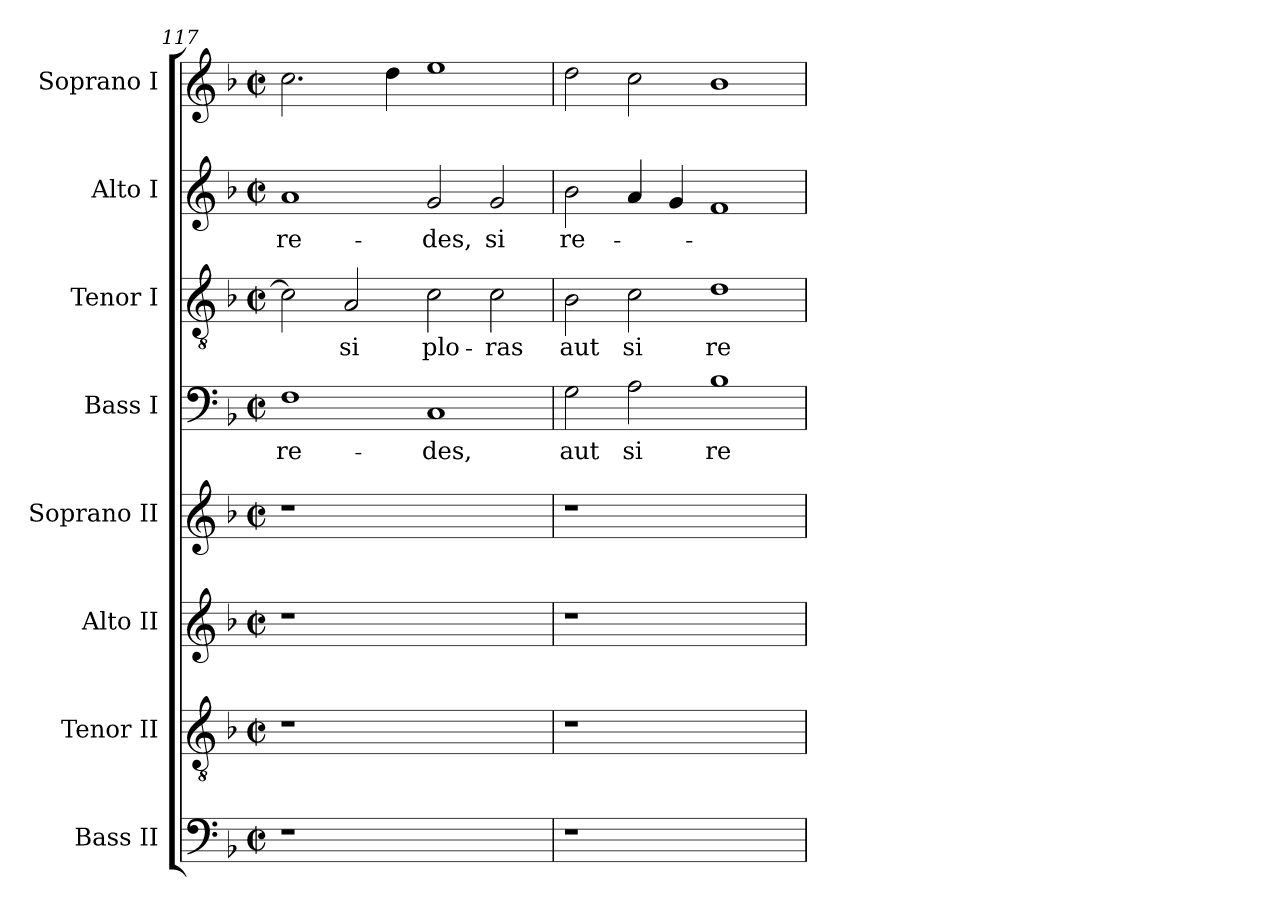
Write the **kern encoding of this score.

**kern	**kern	**kern	**kern	**kern	**text	**kern	**text	**kern	**text	**kern
*part8	*part7	*part6	*part5	*part4	*part4	*part3	*part3	*part2	*part2	*part1
*staff8	*staff7	*staff6	*staff5	*staff4	*staff4	*staff3	*staff3	*staff2	*staff2	*staff1
*I"Bass II	*I"Tenor II	*I"Alto II	*I"Soprano II	*I"Bass I	*	*I"Tenor I	*	*I"Alto I	*	*I"Soprano I
*I'B. II	*I'T. II	*I'A. II	*	*I'B. I	*	*I'T. I	*	*I'A. I	*	*
*clefF4	*clefGv2	*clefG2	*clefG2	*clefF4	*	*clefGv2	*	*clefG2	*	*clefG2
*	*ITrd7c12	*	*	*	*	*ITrd7c12	*	*	*	*
*k[b-]	*k[b-]	*k[b-]	*k[b-]	*k[b-]	*	*k[b-]	*	*k[b-]	*	*k[b-]
*F:	*F:	*F:	*F:	*F:	*	*F:	*	*F:	*	*F:
*M2/2	*M2/2	*M2/2	*M2/2	*M2/2	*	*M2/2	*	*M2/2	*	*M2/2
*met(c|)	*met(c|)	*met(c|)	*met(c|)	*met(c|)	*	*met(c|)	*	*met(c|)	*	*met(c|)
=117	=117	=117	=117	=117	=117	=117	=117	=117	=117	=117
!LO:N:vis=1	!LO:N:vis=1	!LO:N:vis=1	!LO:N:vis=1	!	!	!	!	!	!	!
!	!	!	!	!	!LO:LY:b:color=#000000	!	!	!	!	!
!	!	!	!	!	!	!	!	!	!LO:LY:b:color=#000000	!
1r	1r	1r	1r	1Fi	re-	2Ci\]	.	1ai	re-	2.cci\
!	!	!	!	!	!	!	!LO:LY:b:color=#000000	!	!	!
.	.	.	.	.	.	2AAi/	si	.	.	.
.	.	.	.	.	.	.	.	.	.	4ddi\
!	!	!	!	!	!LO:LY:b:color=#000000	!	!	!	!	!
!	!	!	!	!	!	!	!LO:LY:b:color=#000000	!	!	!
!	!	!	!	!	!	!	!	!	!LO:LY:b:color=#000000	!
1ryy	1ryy	1ryy	1ryy	1Ci	-des,	2Ci\	plo-	2gi/	-des,	1eei
!	!	!	!	!	!	!	!LO:LY:b:color=#000000	!	!	!
!	!	!	!	!	!	!	!	!	!LO:LY:b:color=#000000	!
.	.	.	.	.	.	2Ci\	-ras	2gi/	si	.
=118	=118	=118	=118	=118	=118	=118	=118	=118	=118	=118
!LO:N:vis=1	!LO:N:vis=1	!LO:N:vis=1	!LO:N:vis=1	!	!	!	!	!	!	!
!	!	!	!	!	!LO:LY:b:color=#000000	!	!	!	!	!
!	!	!	!	!	!	!	!LO:LY:b:color=#000000	!	!	!
!	!	!	!	!	!	!	!	!	!LO:LY:b:color=#000000	!
1r	1r	1r	1r	2Gi\	aut	2BB-i\	aut	2b-i\	re-	2ddi\
!	!	!	!	!	!LO:LY:b:color=#000000	!	!	!	!	!
!	!	!	!	!	!	!	!LO:LY:b:color=#000000	!	!	!
.	.	.	.	2Ai\	si	2Ci\	si	4ai/	.	2cci\
.	.	.	.	.	.	.	.	4gi/	.	.
!	!	!	!	!	!LO:LY:b:color=#000000	!	!	!	!	!
!	!	!	!	!	!	!	!LO:LY:b:color=#000000	!	!	!
1ryy	1ryy	1ryy	1ryy	1B-i	re-	1Di	re-	1fi	.	1b-i
=	=	=	=	=	=	=	=	=	=	=
*-	*-	*-	*-	*-	*-	*-	*-	*-	*-	*-
